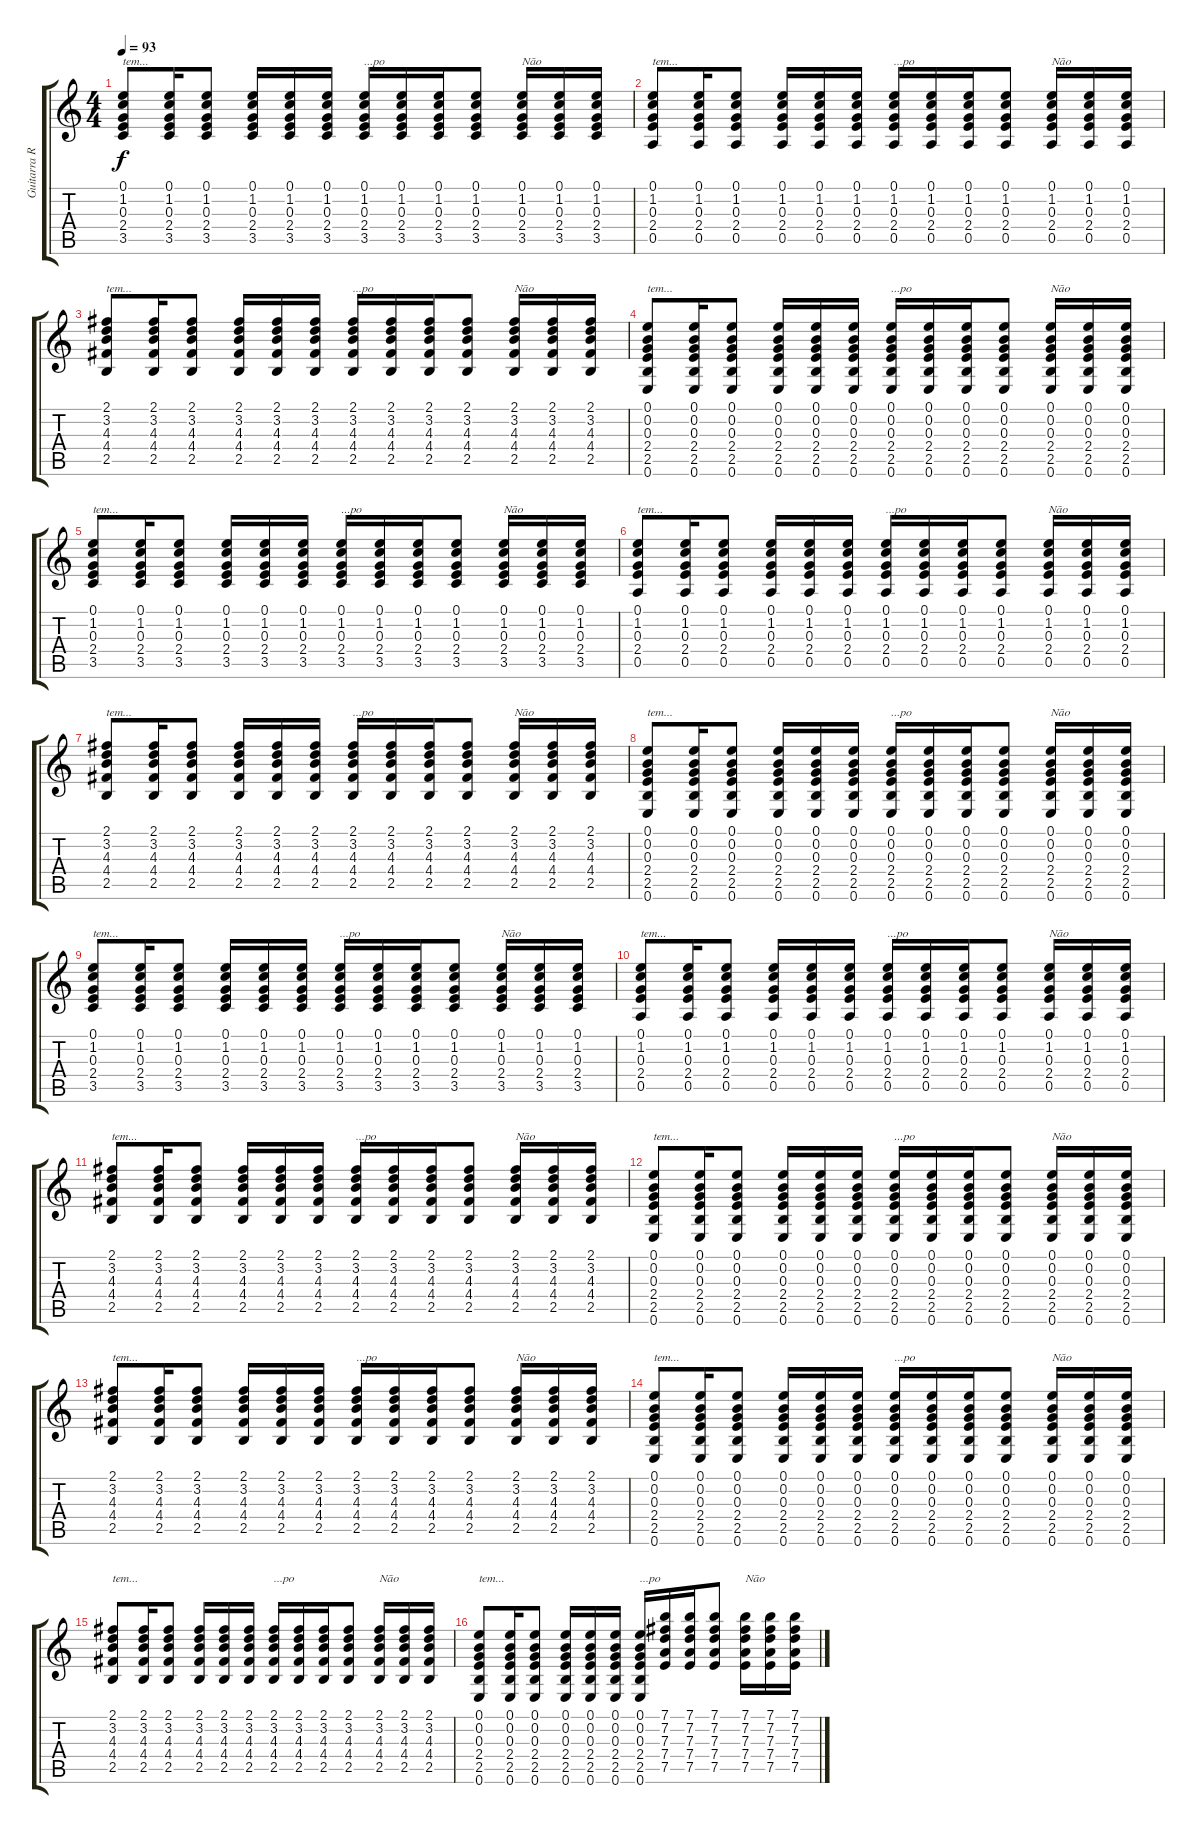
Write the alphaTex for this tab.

\track ("Guitarra Rítmo" "Guitarra R") {instrument acousticguitarnylon}
\staff {score tabs}
\tuning (E4 B3 G3 D3 A2 E2) {hide}
\ts (4 4)
\tempo 93
\clef g2
\ks c
(0.1 1.2 0.3 2.4 3.5).8{txt "tem..." dy f} (0.1 1.2 0.3 2.4 3.5).16 (0.1 1.2 0.3 2.4 3.5).8 (0.1 1.2 0.3 2.4 3.5).16 (0.1 1.2 0.3 2.4 3.5).16 (0.1 1.2 0.3 2.4 3.5).16 (0.1 1.2 0.3 2.4 3.5).16{txt "...po"} (0.1 1.2 0.3 2.4 3.5).16 (0.1 1.2 0.3 2.4 3.5).16 (0.1 1.2 0.3 2.4 3.5).8 (0.1 1.2 0.3 2.4 3.5).16{txt "Não"} (0.1 1.2 0.3 2.4 3.5).16 (0.1 1.2 0.3 2.4 3.5).16 |
(0.1 1.2 0.3 2.4 0.5).8{txt "tem..."} (0.1 1.2 0.3 2.4 0.5).16 (0.1 1.2 0.3 2.4 0.5).8 (0.1 1.2 0.3 2.4 0.5).16 (0.1 1.2 0.3 2.4 0.5).16 (0.1 1.2 0.3 2.4 0.5).16 (0.1 1.2 0.3 2.4 0.5).16{txt "...po"} (0.1 1.2 0.3 2.4 0.5).16 (0.1 1.2 0.3 2.4 0.5).16 (0.1 1.2 0.3 2.4 0.5).8 (0.1 1.2 0.3 2.4 0.5).16{txt "Não"} (0.1 1.2 0.3 2.4 0.5).16 (0.1 1.2 0.3 2.4 0.5).16 |
(2.1 3.2 4.3 4.4 2.5).8{txt "tem..."} (2.1 3.2 4.3 4.4 2.5).16 (2.1 3.2 4.3 4.4 2.5).8 (2.1 3.2 4.3 4.4 2.5).16 (2.1 3.2 4.3 4.4 2.5).16 (2.1 3.2 4.3 4.4 2.5).16 (2.1 3.2 4.3 4.4 2.5).16{txt "...po"} (2.1 3.2 4.3 4.4 2.5).16 (2.1 3.2 4.3 4.4 2.5).16 (2.1 3.2 4.3 4.4 2.5).8 (2.1 3.2 4.3 4.4 2.5).16{txt "Não"} (2.1 3.2 4.3 4.4 2.5).16 (2.1 3.2 4.3 4.4 2.5).16 |
(0.1 0.2 0.3 2.4 2.5 0.6).8{txt "tem..."} (0.1 0.2 0.3 2.4 2.5 0.6).16 (0.1 0.2 0.3 2.4 2.5 0.6).8 (0.1 0.2 0.3 2.4 2.5 0.6).16 (0.1 0.2 0.3 2.4 2.5 0.6).16 (0.1 0.2 0.3 2.4 2.5 0.6).16 (0.1 0.2 0.3 2.4 2.5 0.6).16{txt "...po"} (0.1 0.2 0.3 2.4 2.5 0.6).16 (0.1 0.2 0.3 2.4 2.5 0.6).16 (0.1 0.2 0.3 2.4 2.5 0.6).8 (0.1 0.2 0.3 2.4 2.5 0.6).16{txt "Não"} (0.1 0.2 0.3 2.4 2.5 0.6).16 (0.1 0.2 0.3 2.4 2.5 0.6).16 |
(0.1 1.2 0.3 2.4 3.5).8{txt "tem..."} (0.1 1.2 0.3 2.4 3.5).16 (0.1 1.2 0.3 2.4 3.5).8 (0.1 1.2 0.3 2.4 3.5).16 (0.1 1.2 0.3 2.4 3.5).16 (0.1 1.2 0.3 2.4 3.5).16 (0.1 1.2 0.3 2.4 3.5).16{txt "...po"} (0.1 1.2 0.3 2.4 3.5).16 (0.1 1.2 0.3 2.4 3.5).16 (0.1 1.2 0.3 2.4 3.5).8 (0.1 1.2 0.3 2.4 3.5).16{txt "Não"} (0.1 1.2 0.3 2.4 3.5).16 (0.1 1.2 0.3 2.4 3.5).16 |
(0.1 1.2 0.3 2.4 0.5).8{txt "tem..."} (0.1 1.2 0.3 2.4 0.5).16 (0.1 1.2 0.3 2.4 0.5).8 (0.1 1.2 0.3 2.4 0.5).16 (0.1 1.2 0.3 2.4 0.5).16 (0.1 1.2 0.3 2.4 0.5).16 (0.1 1.2 0.3 2.4 0.5).16{txt "...po"} (0.1 1.2 0.3 2.4 0.5).16 (0.1 1.2 0.3 2.4 0.5).16 (0.1 1.2 0.3 2.4 0.5).8 (0.1 1.2 0.3 2.4 0.5).16{txt "Não"} (0.1 1.2 0.3 2.4 0.5).16 (0.1 1.2 0.3 2.4 0.5).16 |
(2.1 3.2 4.3 4.4 2.5).8{txt "tem..."} (2.1 3.2 4.3 4.4 2.5).16 (2.1 3.2 4.3 4.4 2.5).8 (2.1 3.2 4.3 4.4 2.5).16 (2.1 3.2 4.3 4.4 2.5).16 (2.1 3.2 4.3 4.4 2.5).16 (2.1 3.2 4.3 4.4 2.5).16{txt "...po"} (2.1 3.2 4.3 4.4 2.5).16 (2.1 3.2 4.3 4.4 2.5).16 (2.1 3.2 4.3 4.4 2.5).8 (2.1 3.2 4.3 4.4 2.5).16{txt "Não"} (2.1 3.2 4.3 4.4 2.5).16 (2.1 3.2 4.3 4.4 2.5).16 |
(0.1 0.2 0.3 2.4 2.5 0.6).8{txt "tem..."} (0.1 0.2 0.3 2.4 2.5 0.6).16 (0.1 0.2 0.3 2.4 2.5 0.6).8 (0.1 0.2 0.3 2.4 2.5 0.6).16 (0.1 0.2 0.3 2.4 2.5 0.6).16 (0.1 0.2 0.3 2.4 2.5 0.6).16 (0.1 0.2 0.3 2.4 2.5 0.6).16{txt "...po"} (0.1 0.2 0.3 2.4 2.5 0.6).16 (0.1 0.2 0.3 2.4 2.5 0.6).16 (0.1 0.2 0.3 2.4 2.5 0.6).8 (0.1 0.2 0.3 2.4 2.5 0.6).16{txt "Não"} (0.1 0.2 0.3 2.4 2.5 0.6).16 (0.1 0.2 0.3 2.4 2.5 0.6).16 |
(0.1 1.2 0.3 2.4 3.5).8{txt "tem..."} (0.1 1.2 0.3 2.4 3.5).16 (0.1 1.2 0.3 2.4 3.5).8 (0.1 1.2 0.3 2.4 3.5).16 (0.1 1.2 0.3 2.4 3.5).16 (0.1 1.2 0.3 2.4 3.5).16 (0.1 1.2 0.3 2.4 3.5).16{txt "...po"} (0.1 1.2 0.3 2.4 3.5).16 (0.1 1.2 0.3 2.4 3.5).16 (0.1 1.2 0.3 2.4 3.5).8 (0.1 1.2 0.3 2.4 3.5).16{txt "Não"} (0.1 1.2 0.3 2.4 3.5).16 (0.1 1.2 0.3 2.4 3.5).16 |
(0.1 1.2 0.3 2.4 0.5).8{txt "tem..."} (0.1 1.2 0.3 2.4 0.5).16 (0.1 1.2 0.3 2.4 0.5).8 (0.1 1.2 0.3 2.4 0.5).16 (0.1 1.2 0.3 2.4 0.5).16 (0.1 1.2 0.3 2.4 0.5).16 (0.1 1.2 0.3 2.4 0.5).16{txt "...po"} (0.1 1.2 0.3 2.4 0.5).16 (0.1 1.2 0.3 2.4 0.5).16 (0.1 1.2 0.3 2.4 0.5).8 (0.1 1.2 0.3 2.4 0.5).16{txt "Não"} (0.1 1.2 0.3 2.4 0.5).16 (0.1 1.2 0.3 2.4 0.5).16 |
(2.1 3.2 4.3 4.4 2.5).8{txt "tem..."} (2.1 3.2 4.3 4.4 2.5).16 (2.1 3.2 4.3 4.4 2.5).8 (2.1 3.2 4.3 4.4 2.5).16 (2.1 3.2 4.3 4.4 2.5).16 (2.1 3.2 4.3 4.4 2.5).16 (2.1 3.2 4.3 4.4 2.5).16{txt "...po"} (2.1 3.2 4.3 4.4 2.5).16 (2.1 3.2 4.3 4.4 2.5).16 (2.1 3.2 4.3 4.4 2.5).8 (2.1 3.2 4.3 4.4 2.5).16{txt "Não"} (2.1 3.2 4.3 4.4 2.5).16 (2.1 3.2 4.3 4.4 2.5).16 |
(0.1 0.2 0.3 2.4 2.5 0.6).8{txt "tem..."} (0.1 0.2 0.3 2.4 2.5 0.6).16 (0.1 0.2 0.3 2.4 2.5 0.6).8 (0.1 0.2 0.3 2.4 2.5 0.6).16 (0.1 0.2 0.3 2.4 2.5 0.6).16 (0.1 0.2 0.3 2.4 2.5 0.6).16 (0.1 0.2 0.3 2.4 2.5 0.6).16{txt "...po"} (0.1 0.2 0.3 2.4 2.5 0.6).16 (0.1 0.2 0.3 2.4 2.5 0.6).16 (0.1 0.2 0.3 2.4 2.5 0.6).8 (0.1 0.2 0.3 2.4 2.5 0.6).16{txt "Não"} (0.1 0.2 0.3 2.4 2.5 0.6).16 (0.1 0.2 0.3 2.4 2.5 0.6).16 |
(2.1 3.2 4.3 4.4 2.5).8{txt "tem..."} (2.1 3.2 4.3 4.4 2.5).16 (2.1 3.2 4.3 4.4 2.5).8 (2.1 3.2 4.3 4.4 2.5).16 (2.1 3.2 4.3 4.4 2.5).16 (2.1 3.2 4.3 4.4 2.5).16 (2.1 3.2 4.3 4.4 2.5).16{txt "...po"} (2.1 3.2 4.3 4.4 2.5).16 (2.1 3.2 4.3 4.4 2.5).16 (2.1 3.2 4.3 4.4 2.5).8 (2.1 3.2 4.3 4.4 2.5).16{txt "Não"} (2.1 3.2 4.3 4.4 2.5).16 (2.1 3.2 4.3 4.4 2.5).16 |
(0.1 0.2 0.3 2.4 2.5 0.6).8{txt "tem..."} (0.1 0.2 0.3 2.4 2.5 0.6).16 (0.1 0.2 0.3 2.4 2.5 0.6).8 (0.1 0.2 0.3 2.4 2.5 0.6).16 (0.1 0.2 0.3 2.4 2.5 0.6).16 (0.1 0.2 0.3 2.4 2.5 0.6).16 (0.1 0.2 0.3 2.4 2.5 0.6).16{txt "...po"} (0.1 0.2 0.3 2.4 2.5 0.6).16 (0.1 0.2 0.3 2.4 2.5 0.6).16 (0.1 0.2 0.3 2.4 2.5 0.6).8 (0.1 0.2 0.3 2.4 2.5 0.6).16{txt "Não"} (0.1 0.2 0.3 2.4 2.5 0.6).16 (0.1 0.2 0.3 2.4 2.5 0.6).16 |
(2.1 3.2 4.3 4.4 2.5).8{txt "tem..."} (2.1 3.2 4.3 4.4 2.5).16 (2.1 3.2 4.3 4.4 2.5).8 (2.1 3.2 4.3 4.4 2.5).16 (2.1 3.2 4.3 4.4 2.5).16 (2.1 3.2 4.3 4.4 2.5).16 (2.1 3.2 4.3 4.4 2.5).16{txt "...po"} (2.1 3.2 4.3 4.4 2.5).16 (2.1 3.2 4.3 4.4 2.5).16 (2.1 3.2 4.3 4.4 2.5).8 (2.1 3.2 4.3 4.4 2.5).16{txt "Não"} (2.1 3.2 4.3 4.4 2.5).16 (2.1 3.2 4.3 4.4 2.5).16 |
(0.1 0.2 0.3 2.4 2.5 0.6).8{txt "tem..."} (0.1 0.2 0.3 2.4 2.5 0.6).16 (0.1 0.2 0.3 2.4 2.5 0.6).8 (0.1 0.2 0.3 2.4 2.5 0.6).16 (0.1 0.2 0.3 2.4 2.5 0.6).16 (0.1 0.2 0.3 2.4 2.5 0.6).16 (0.1 0.2 0.3 2.4 2.5 0.6).16{txt "...po"} (7.1 7.2 7.3 7.4 7.5).16 (7.1 7.2 7.3 7.4 7.5).16 (7.1 7.2 7.3 7.4 7.5).8 (7.1 7.2 7.3 7.4 7.5).16{txt "Não"} (7.1 7.2 7.3 7.4 7.5).16 (7.1 7.2 7.3 7.4 7.5).16
